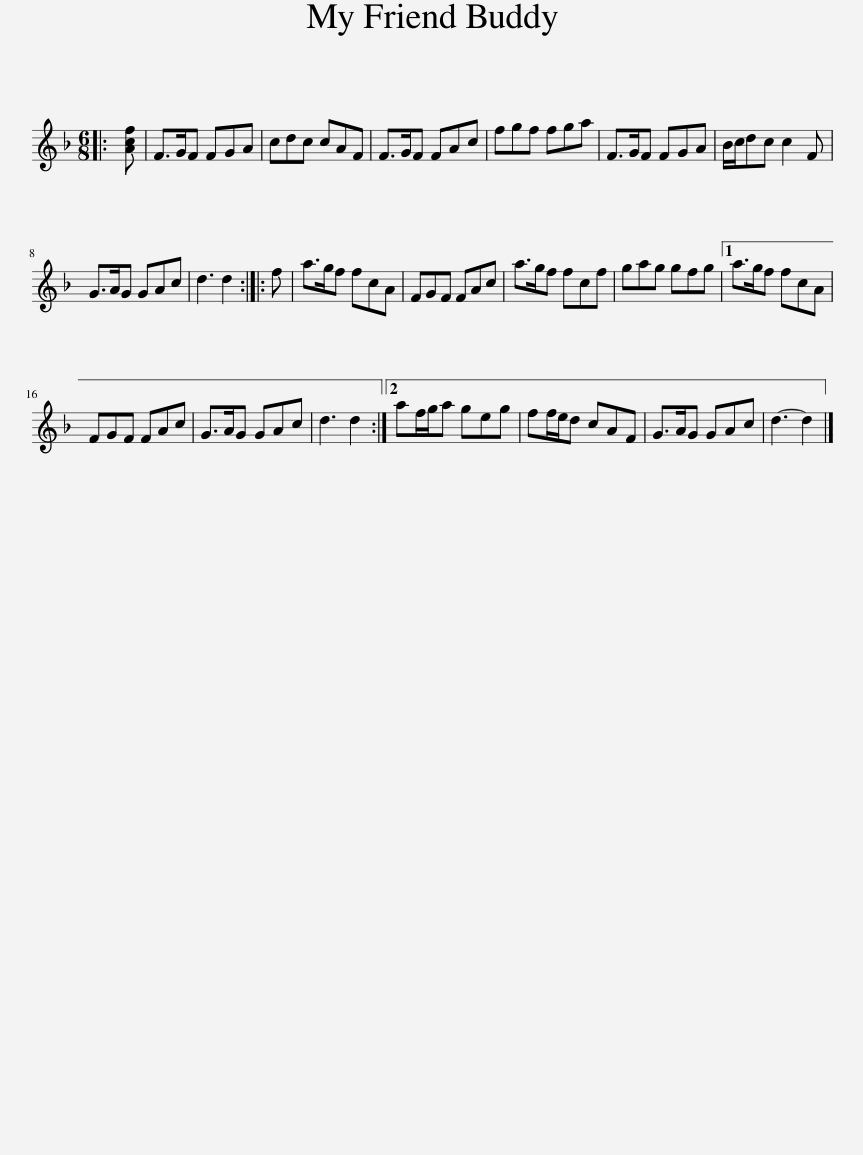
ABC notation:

X:1
L:1/8
M:6/8
I:linebreak $
K:F
V:1 treble
V:1
|: [Acf] | F>GF FGA | cdc cAF | F>GF FAc | fgf fga | %5
 F>GF FGA | B/c/dc c2 F |$ G>AG GAc | d3 d2 :: f | %10
 a>gf fcA | FGF FAc | a>gf fcf | gag gfg |1 a>gf fcA |$ %15
 FGF FAc | G>AG GAc | d3 d2 :|2 af/g/a geg | ff/e/d cAF | %20
 G>AG GAc | d3- d2 |] %22
